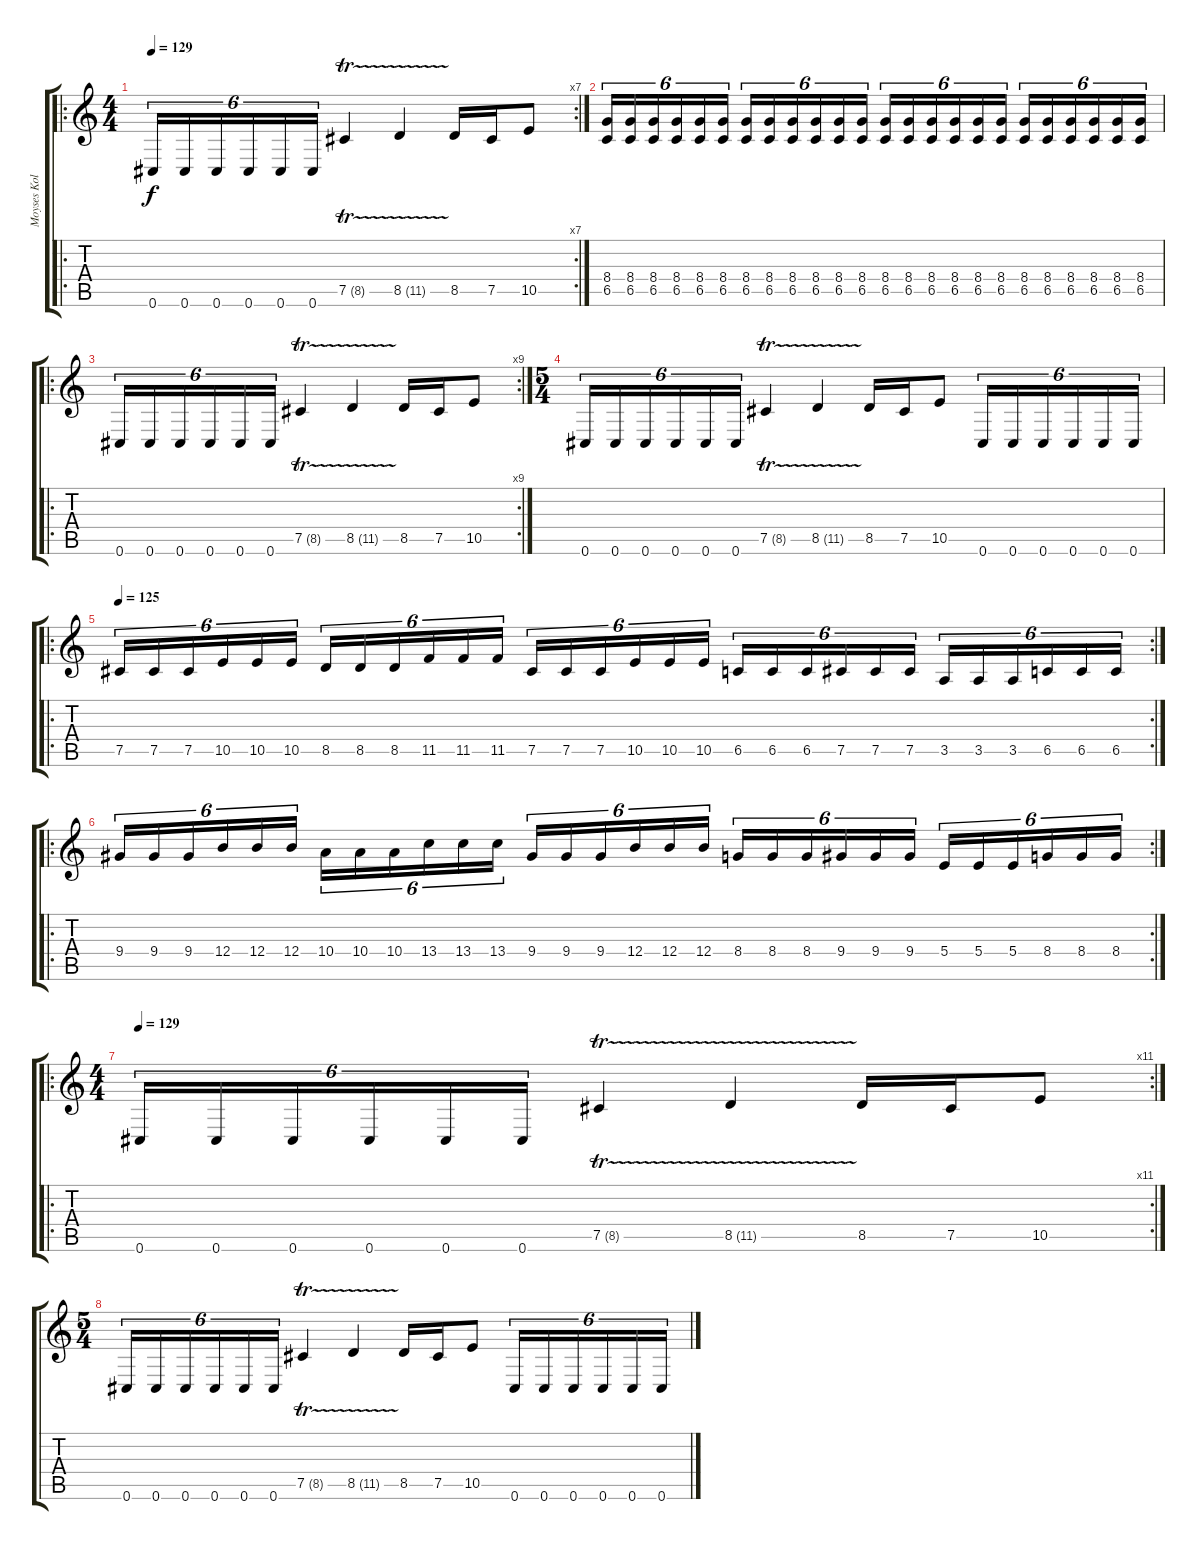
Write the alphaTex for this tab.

\track ("Moyses Kolesne " "Moyses Kol") {instrument distortionguitar}
\staff {score tabs}
\tuning (Db4 Ab3 E3 B2 Gb2 Db2) {hide}
\ro
\rc 7
\ts (4 4)
\tempo 129
\clef g2
\ks c
0.6.16{tu (6 4) dy f} 0.6.16{tu (6 4)} 0.6.16{tu (6 4)} 0.6.16{tu (6 4)} 0.6.16{tu (6 4)} 0.6.16{tu (6 4)} 7.5{tr (8 16)}.4 8.5{tr (11 16)}.4 8.5.16 7.5.16 10.5.8 |
(8.4 6.5).16{tu (6 4)} (8.4 6.5).16{tu (6 4)} (8.4 6.5).16{tu (6 4)} (8.4 6.5).16{tu (6 4)} (8.4 6.5).16{tu (6 4)} (8.4 6.5).16{tu (6 4)} (8.4 6.5).16{tu (6 4)} (8.4 6.5).16{tu (6 4)} (8.4 6.5).16{tu (6 4)} (8.4 6.5).16{tu (6 4)} (8.4 6.5).16{tu (6 4)} (8.4 6.5).16{tu (6 4)} (8.4 6.5).16{tu (6 4)} (8.4 6.5).16{tu (6 4)} (8.4 6.5).16{tu (6 4)} (8.4 6.5).16{tu (6 4)} (8.4 6.5).16{tu (6 4)} (8.4 6.5).16{tu (6 4)} (8.4 6.5).16{tu (6 4)} (8.4 6.5).16{tu (6 4)} (8.4 6.5).16{tu (6 4)} (8.4 6.5).16{tu (6 4)} (8.4 6.5).16{tu (6 4)} (8.4 6.5).16{tu (6 4)} |
\ro
\rc 9
0.6.16{tu (6 4)} 0.6.16{tu (6 4)} 0.6.16{tu (6 4)} 0.6.16{tu (6 4)} 0.6.16{tu (6 4)} 0.6.16{tu (6 4)} 7.5{tr (8 16)}.4 8.5{tr (11 16)}.4 8.5.16 7.5.16 10.5.8 |
\ts (5 4)
0.6.16{tu (6 4)} 0.6.16{tu (6 4)} 0.6.16{tu (6 4)} 0.6.16{tu (6 4)} 0.6.16{tu (6 4)} 0.6.16{tu (6 4)} 7.5{tr (8 16)}.4 8.5{tr (11 16)}.4 8.5.16 7.5.16 10.5.8 0.6.16{tu (6 4)} 0.6.16{tu (6 4)} 0.6.16{tu (6 4)} 0.6.16{tu (6 4)} 0.6.16{tu (6 4)} 0.6.16{tu (6 4)} |
\ro
\rc 2
\tempo 125
7.5.16{tu (6 4)} 7.5.16{tu (6 4)} 7.5.16{tu (6 4)} 10.5.16{tu (6 4)} 10.5.16{tu (6 4)} 10.5.16{tu (6 4)} 8.5.16{tu (6 4)} 8.5.16{tu (6 4)} 8.5.16{tu (6 4)} 11.5.16{tu (6 4)} 11.5.16{tu (6 4)} 11.5.16{tu (6 4)} 7.5.16{tu (6 4)} 7.5.16{tu (6 4)} 7.5.16{tu (6 4)} 10.5.16{tu (6 4)} 10.5.16{tu (6 4)} 10.5.16{tu (6 4)} 6.5.16{tu (6 4)} 6.5.16{tu (6 4)} 6.5.16{tu (6 4)} 7.5.16{tu (6 4)} 7.5.16{tu (6 4)} 7.5.16{tu (6 4)} 3.5.16{tu (6 4)} 3.5.16{tu (6 4)} 3.5.16{tu (6 4)} 6.5.16{tu (6 4)} 6.5.16{tu (6 4)} 6.5.16{tu (6 4)} |
\ro
\rc 2
9.4.16{tu (6 4)} 9.4.16{tu (6 4)} 9.4.16{tu (6 4)} 12.4.16{tu (6 4)} 12.4.16{tu (6 4)} 12.4.16{tu (6 4)} 10.4.16{tu (6 4)} 10.4.16{tu (6 4)} 10.4.16{tu (6 4)} 13.4.16{tu (6 4)} 13.4.16{tu (6 4)} 13.4.16{tu (6 4)} 9.4.16{tu (6 4)} 9.4.16{tu (6 4)} 9.4.16{tu (6 4)} 12.4.16{tu (6 4)} 12.4.16{tu (6 4)} 12.4.16{tu (6 4)} 8.4.16{tu (6 4)} 8.4.16{tu (6 4)} 8.4.16{tu (6 4)} 9.4.16{tu (6 4)} 9.4.16{tu (6 4)} 9.4.16{tu (6 4)} 5.4.16{tu (6 4)} 5.4.16{tu (6 4)} 5.4.16{tu (6 4)} 8.4.16{tu (6 4)} 8.4.16{tu (6 4)} 8.4.16{tu (6 4)} |
\ro
\rc 11
\ts (4 4)
\tempo 129
0.6.16{tu (6 4)} 0.6.16{tu (6 4)} 0.6.16{tu (6 4)} 0.6.16{tu (6 4)} 0.6.16{tu (6 4)} 0.6.16{tu (6 4)} 7.5{tr (8 16)}.4 8.5{tr (11 16)}.4 8.5.16 7.5.16 10.5.8 |
\ts (5 4)
0.6.16{tu (6 4)} 0.6.16{tu (6 4)} 0.6.16{tu (6 4)} 0.6.16{tu (6 4)} 0.6.16{tu (6 4)} 0.6.16{tu (6 4)} 7.5{tr (8 16)}.4 8.5{tr (11 16)}.4 8.5.16 7.5.16 10.5.8 0.6.16{tu (6 4)} 0.6.16{tu (6 4)} 0.6.16{tu (6 4)} 0.6.16{tu (6 4)} 0.6.16{tu (6 4)} 0.6.16{tu (6 4)}
